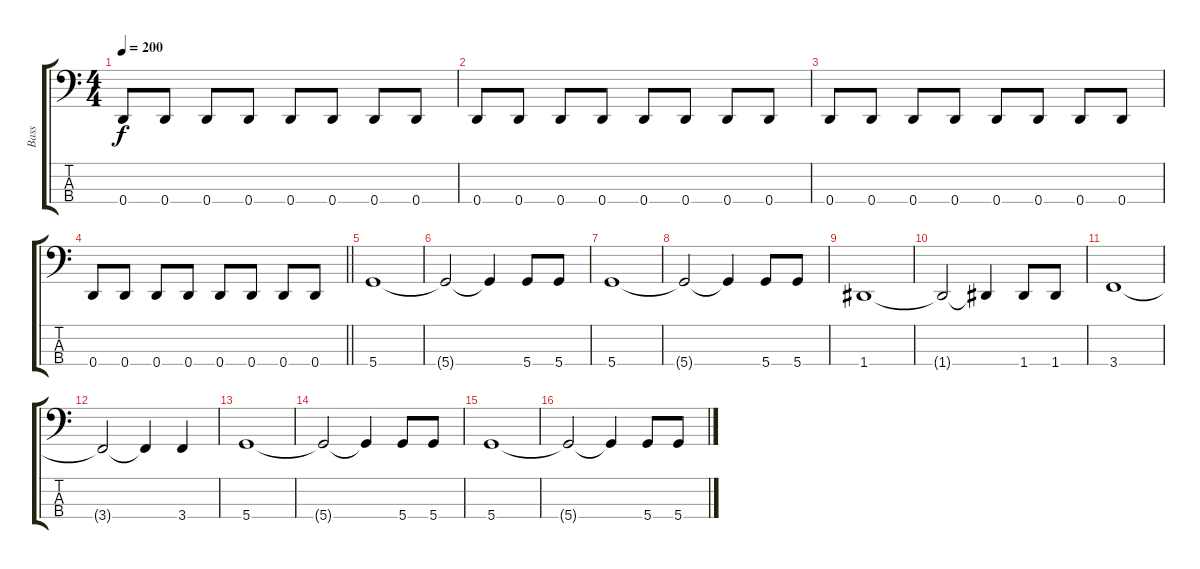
\track ("Bass" "Bass") {instrument electricbassfinger}
\staff {score tabs}
\tuning (F2 C2 G1 D1) {hide}
\ts (4 4)
\tempo 200
\clef f4
\ks c
0.4.8{dy f} 0.4.8 0.4.8 0.4.8 0.4.8 0.4.8 0.4.8 0.4.8 |
0.4.8 0.4.8 0.4.8 0.4.8 0.4.8 0.4.8 0.4.8 0.4.8 |
0.4.8 0.4.8 0.4.8 0.4.8 0.4.8 0.4.8 0.4.8 0.4.8 |
\barLineRight lightlight
0.4.8 0.4.8 0.4.8 0.4.8 0.4.8 0.4.8 0.4.8 0.4.8 |
5.4.1 |
5.4{t}.2 5.4{t}.4 5.4.8 5.4.8 |
5.4.1 |
5.4{t}.2 5.4{t}.4 5.4.8 5.4.8 |
1.4.1 |
1.4{t}.2 1.4{t}.4 1.4.8 1.4.8 |
3.4.1 |
3.4{t}.2 3.4{t}.4 3.4.4 |
5.4.1 |
5.4{t}.2 5.4{t}.4 5.4.8 5.4.8 |
5.4.1 |
5.4{t}.2 5.4{t}.4 5.4.8 5.4.8
